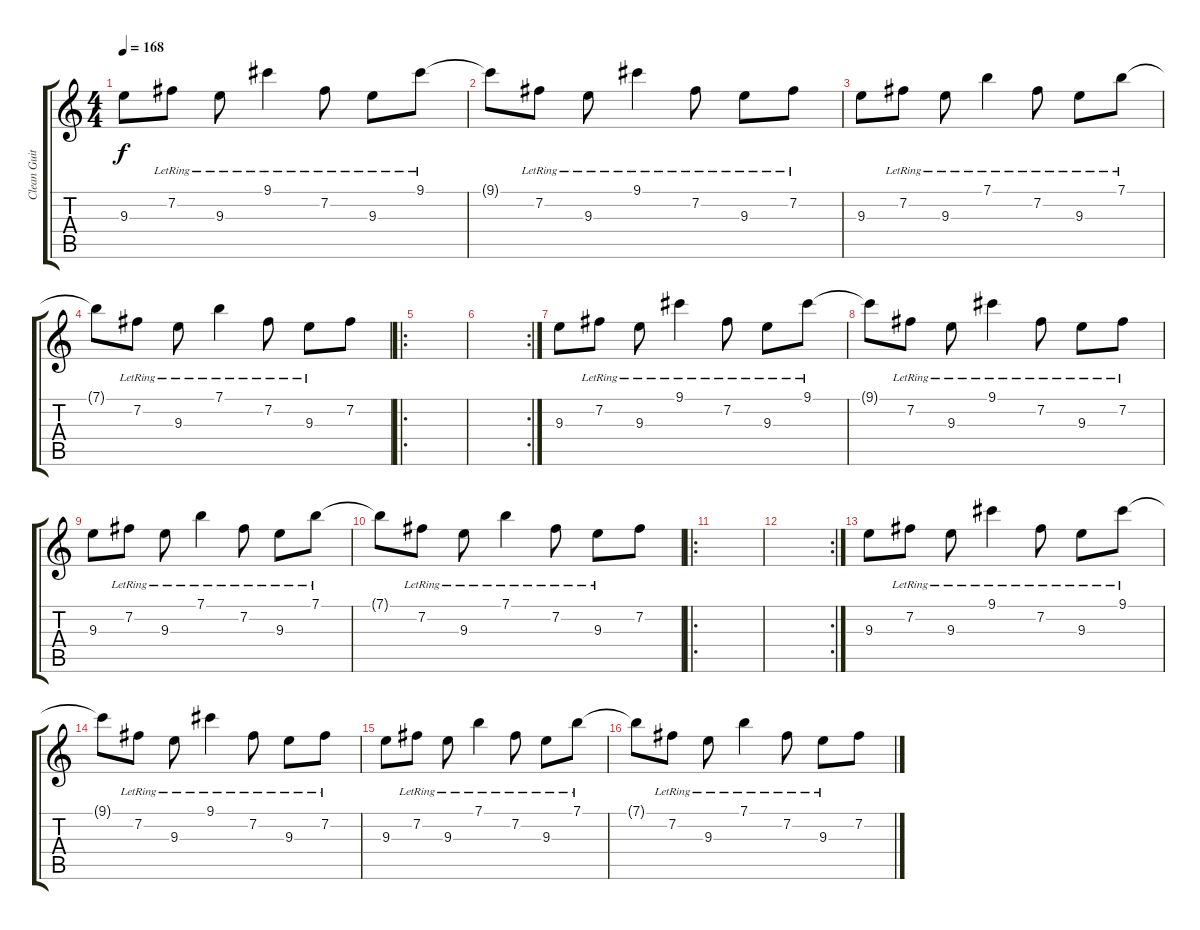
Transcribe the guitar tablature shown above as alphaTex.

\track ("Clean Guitar 1" "Clean Guit") {instrument electricguitarclean}
\staff {score tabs}
\tuning (E4 B3 G3 D3 A2 D2) {hide}
\ts (4 4)
\tempo 168
\clef g2
\ks c
9.3.8{dy f instrument electricguitarclean} 7.2{lr}.8 9.3{lr}.8 9.1{lr}.4 7.2{lr}.8 9.3{lr}.8 9.1{lr}.8 |
9.1{t}.8 7.2{lr}.8 9.3{lr}.8 9.1{lr}.4 7.2{lr}.8 9.3{lr}.8 7.2{lr}.8 |
9.3.8 7.2{lr}.8 9.3{lr}.8 7.1{lr}.4 7.2{lr}.8 9.3{lr}.8 7.1{lr}.8 |
7.1{t}.8 7.2{lr}.8 9.3{lr}.8 7.1{lr}.4 7.2{lr}.8 9.3{lr}.8 7.2.8 |
\ro
|
\rc 2
|
9.3.8{instrument electricguitarclean} 7.2{lr}.8 9.3{lr}.8 9.1{lr}.4 7.2{lr}.8 9.3{lr}.8 9.1{lr}.8 |
9.1{t}.8 7.2{lr}.8 9.3{lr}.8 9.1{lr}.4 7.2{lr}.8 9.3{lr}.8 7.2{lr}.8 |
9.3.8 7.2{lr}.8 9.3{lr}.8 7.1{lr}.4 7.2{lr}.8 9.3{lr}.8 7.1{lr}.8 |
7.1{t}.8 7.2{lr}.8 9.3{lr}.8 7.1{lr}.4 7.2{lr}.8 9.3{lr}.8 7.2.8 |
\ro
|
\rc 2
|
9.3.8{instrument electricguitarclean} 7.2{lr}.8 9.3{lr}.8 9.1{lr}.4 7.2{lr}.8 9.3{lr}.8 9.1{lr}.8 |
9.1{t}.8 7.2{lr}.8 9.3{lr}.8 9.1{lr}.4 7.2{lr}.8 9.3{lr}.8 7.2{lr}.8 |
9.3.8 7.2{lr}.8 9.3{lr}.8 7.1{lr}.4 7.2{lr}.8 9.3{lr}.8 7.1{lr}.8 |
7.1{t}.8 7.2{lr}.8 9.3{lr}.8 7.1{lr}.4 7.2{lr}.8 9.3{lr}.8 7.2.8
